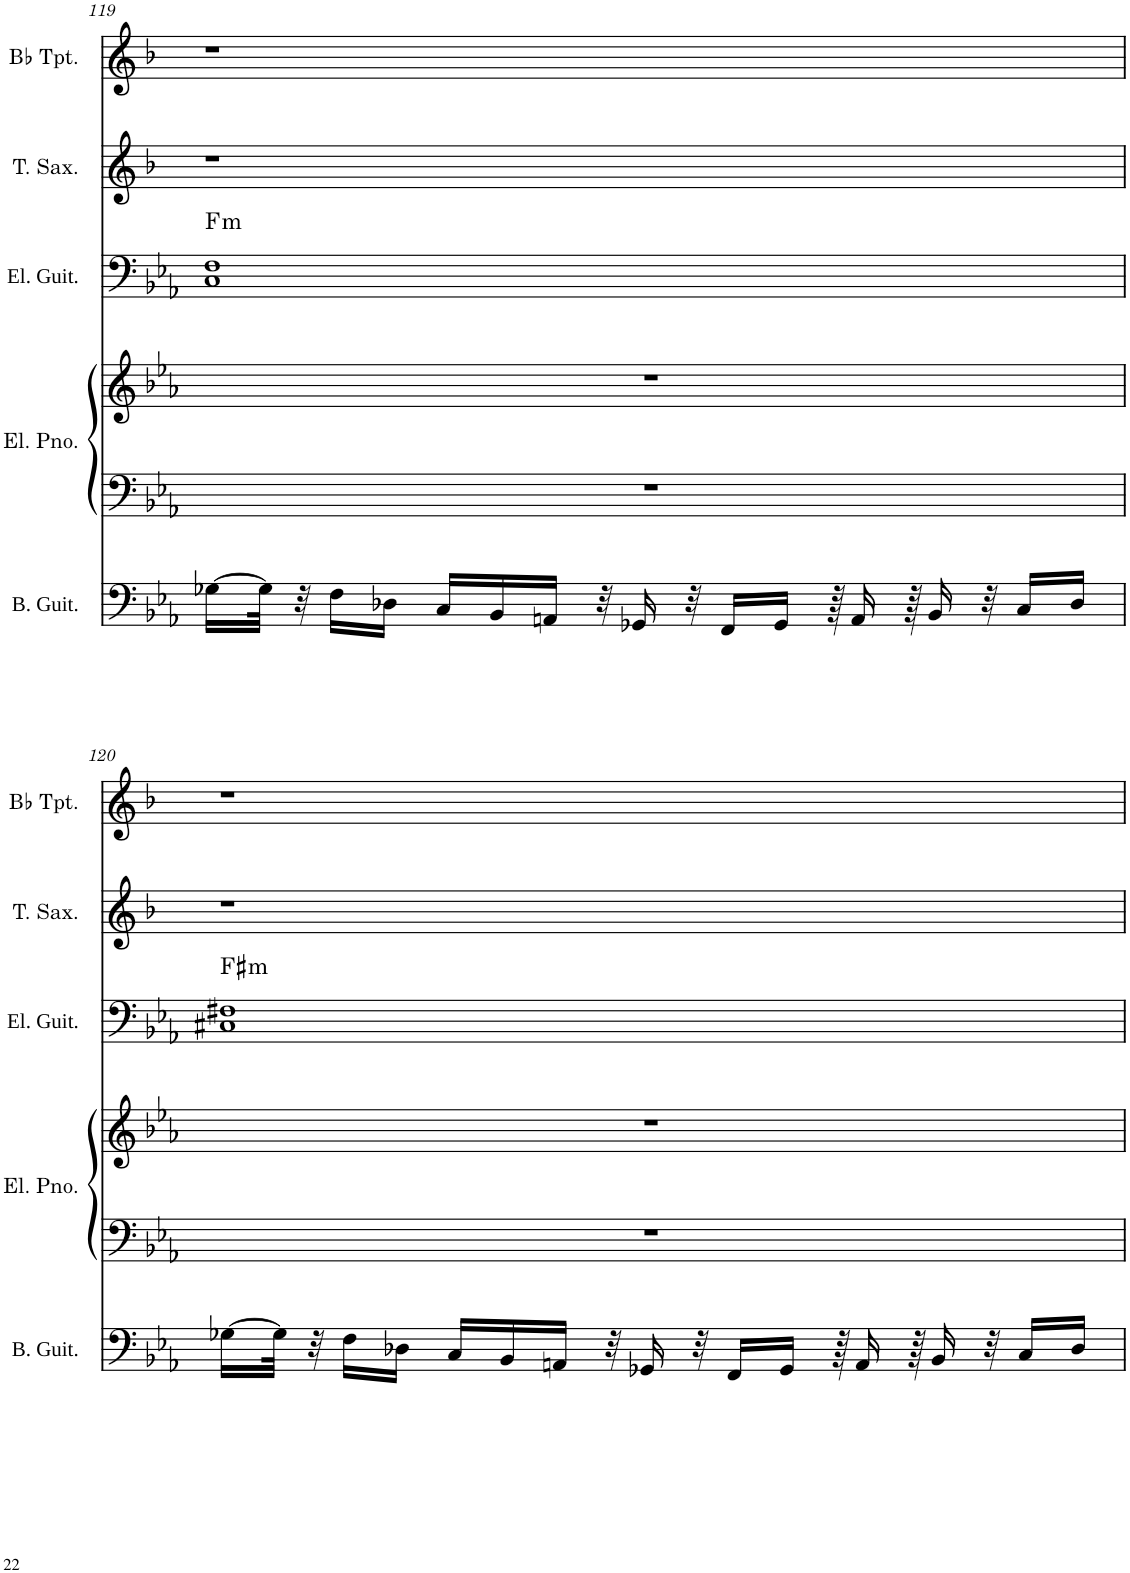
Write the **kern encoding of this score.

**kern	**kern	**kern	**kern	**harte	**kern	**kern
*part5	*part4	*part4	*part3	*part3	*part2	*part1
*staff6	*staff5	*staff4	*staff3	*	*staff2	*staff1
*I"Bass Guitar	*I"Electric Piano	*	*I"Electric Guitar	*	*I"Tenor Saxophone	*I"Bb Trumpet
*I'B. Guit.	*I'El. Pno.	*	*I'El. Guit.	*	*I'T. Sax.	*I'Bb Tpt.
!!LO:PB:g=z
*clefF4	*clefF4	*clefG2	*clefF4	*	*clefG2	*clefG2
*	*	*	*	*	*Trd8c14	*Trd1c2
*k[b-e-a-]	*k[b-e-a-]	*k[b-e-a-]	*k[b-e-a-]	*	*k[b-]	*k[b-]
*M4/4	*M4/4	*M4/4	*M4/4	*	*M4/4	*M4/4
=119	=119	=119	=119	=119	=119	=119
!	!	!	!	!LO:H:kt=m	!	!
[16G-X\LL	1r	1r	1C 1F	F:min	1r	1r
32G-\JJk]	.	.	.	.	.	.
32r	.	.	.	.	.	.
16F\LL	.	.	.	.	.	.
16D-X\JJ	.	.	.	.	.	.
16C/LL	.	.	.	.	.	.
16BB-/	.	.	.	.	.	.
16AAn/JJ	.	.	.	.	.	.
32r	.	.	.	.	.	.
16GG-X/	.	.	.	.	.	.
32r	.	.	.	.	.	.
16FF/LL	.	.	.	.	.	.
16GG-/JJ	.	.	.	.	.	.
64r	.	.	.	.	.	.
16AA/	.	.	.	.	.	.
64r	.	.	.	.	.	.
16BB-/	.	.	.	.	.	.
32r	.	.	.	.	.	.
16C/LL	.	.	.	.	.	.
16D-/JJ	.	.	.	.	.	.
!!LO:LB:g=z
=120	=120	=120	=120	=120	=120	=120
!	!	!	!	!LO:H:kt=m	!	!
[16G-X\LL	1r	1r	1C#X 1F#X	F#:min	1r	1r
32G-\JJk]	.	.	.	.	.	.
32r	.	.	.	.	.	.
16F\LL	.	.	.	.	.	.
16D-X\JJ	.	.	.	.	.	.
16C/LL	.	.	.	.	.	.
16BB-/	.	.	.	.	.	.
16AAn/JJ	.	.	.	.	.	.
32r	.	.	.	.	.	.
16GG-X/	.	.	.	.	.	.
32r	.	.	.	.	.	.
16FF/LL	.	.	.	.	.	.
16GG-/JJ	.	.	.	.	.	.
64r	.	.	.	.	.	.
16AA/	.	.	.	.	.	.
64r	.	.	.	.	.	.
16BB-/	.	.	.	.	.	.
32r	.	.	.	.	.	.
16C/LL	.	.	.	.	.	.
16D-/JJ	.	.	.	.	.	.
=	=	=	=	=	=	=
*-	*-	*-	*-	*-	*-	*-
